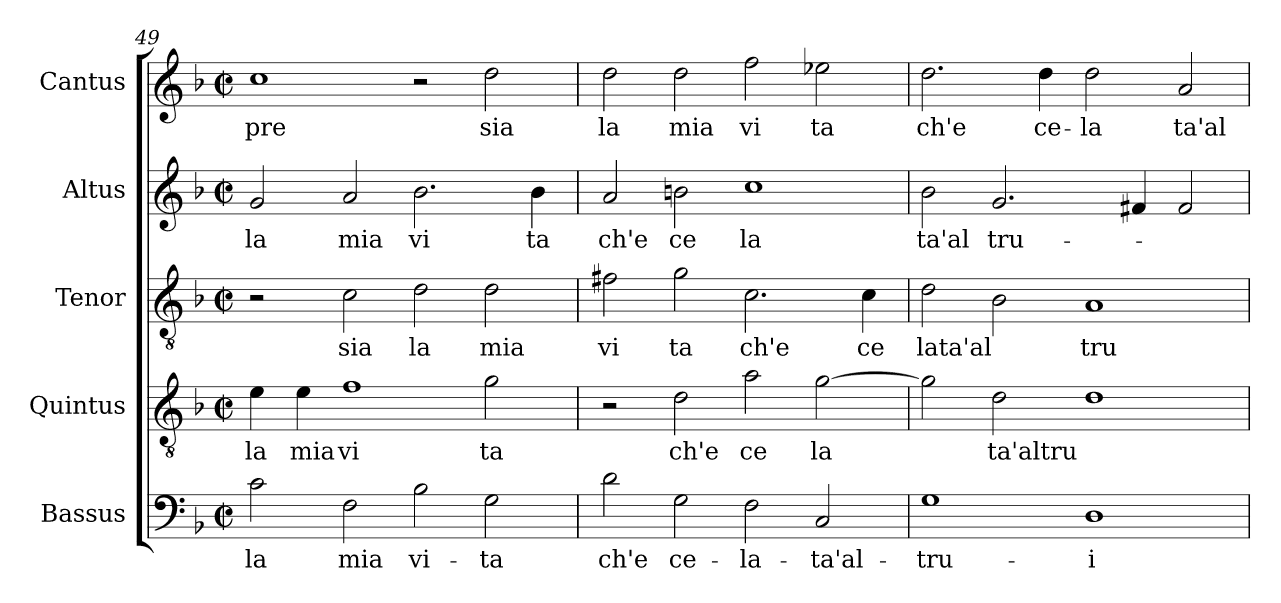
**kern	**text	**kern	**text	**kern	**text	**kern	**text	**kern	**text
*part5	*part5	*part4	*part4	*part3	*part3	*part2	*part2	*part1	*part1
*staff5	*staff5	*staff4	*staff4	*staff3	*staff3	*staff2	*staff2	*staff1	*staff1
*I"Bassus	*	*I"Quintus	*	*I"Tenor	*	*I"Altus	*	*I"Cantus	*
*clefF4	*	*clefGv2	*	*clefGv2	*	*clefG2	*	*clefG2	*
*k[b-]	*	*k[b-]	*	*k[b-]	*	*k[b-]	*	*k[b-]	*
*F:	*	*F:	*	*F:	*	*F:	*	*F:	*
*M2/2	*	*M2/2	*	*M2/2	*	*M2/2	*	*M2/2	*
*met(c|)	*	*met(c|)	*	*met(c|)	*	*met(c|)	*	*met(c|)	*
=49	=49	=49	=49	=49	=49	=49	=49	=49	=49
!	!LO:LY:b:cj	!	!LO:LY:b:cj	!	!	!	!LO:LY:b:cj	!	!LO:LY:b:cj
2c\	la	4e\	la	2r	.	2g/	la	1cc	pre
!	!	!	!LO:LY:b:cj	!	!	!	!	!	!
.	.	4e\	mia	.	.	.	.	.	.
!	!LO:LY:b:cj	!	!LO:LY:b:cj	!	!LO:LY:b:cj	!	!LO:LY:b:cj	!	!
2F\	mia	1f	vi	2c\	sia	2a/	mia	.	.
!	!LO:LY:b:cj	!	!	!	!LO:LY:b:cj	!	!LO:LY:b:cj	!	!
2B-\	vi-	.	.	2d\	la	2.b-\	vi	2r	.
!	!LO:LY:b:cj	!	!LO:LY:b:cj	!	!LO:LY:b:cj	!	!	!	!LO:LY:b:cj
2G\	-ta	2g\	ta	2d\	mia	.	.	2dd\	sia
!	!	!	!	!	!	!	!LO:LY:b:cj	!	!
.	.	.	.	.	.	4b-\	ta	.	.
=50	=50	=50	=50	=50	=50	=50	=50	=50	=50
!	!LO:LY:b:cj	!	!	!	!LO:LY:b:cj	!	!LO:LY:b:cj	!	!LO:LY:b:cj
2d\	ch'e	2r	.	2f#X\	vi	2a/	ch'e	2dd\	la
!	!LO:LY:b:cj	!	!LO:LY:b:cj	!	!LO:LY:b:cj	!	!LO:LY:b:cj	!	!LO:LY:b:cj
2G\	ce-	2d\	ch'e	2g\	ta	2bn\	ce	2dd\	mia
!	!LO:LY:b:cj	!	!LO:LY:b:cj	!	!LO:LY:b:cj	!	!LO:LY:b:cj	!	!LO:LY:b:cj
2F\	-la-	2a\	ce	2.c\	ch'e	1cc	la	2ff\	vi
!	!LO:LY:b:cj	!	!LO:LY:b:cj	!	!	!	!	!	!LO:LY:b:cj
2C/	-ta'al-	[>2g\	la	.	.	.	.	2ee-X\	ta
!	!	!	!	!	!LO:LY:b:cj	!	!	!	!
.	.	.	.	4c\	ce	.	.	.	.
!!LO:LB:g=z
=51	=51	=51	=51	=51	=51	=51	=51	=51	=51
!	!LO:LY:b:cj	!	!	!	!LO:LY:b	!	!LO:LY:b:cj	!	!LO:LY:b:cj
1G	-tru-	2g\]	.	2d\	lata'al	2b-\	ta'al	2.dd\	ch'e
!	!	!	!LO:LY:b:cj	!	!	!	!LO:LY:b	!	!
.	.	2d\	ta'altru	2B-\	.	2.g/	tru-	.	.
!	!	!	!	!	!	!	!	!	!LO:LY:b:cj
.	.	.	.	.	.	.	.	4dd\	ce-
!	!LO:LY:b:cj	!	!	!	!LO:LY:b:cj	!	!	!	!LO:LY:b:cj
1D	-i	1d	.	1A	tru	.	.	2dd\	-la
.	.	.	.	.	.	4f#X/	.	.	.
!	!	!	!	!	!	!	!	!	!LO:LY:b:cj
.	.	.	.	.	.	2f#/	.	2a/	ta'al-
=	=	=	=	=	=	=	=	=	=
*-	*-	*-	*-	*-	*-	*-	*-	*-	*-
